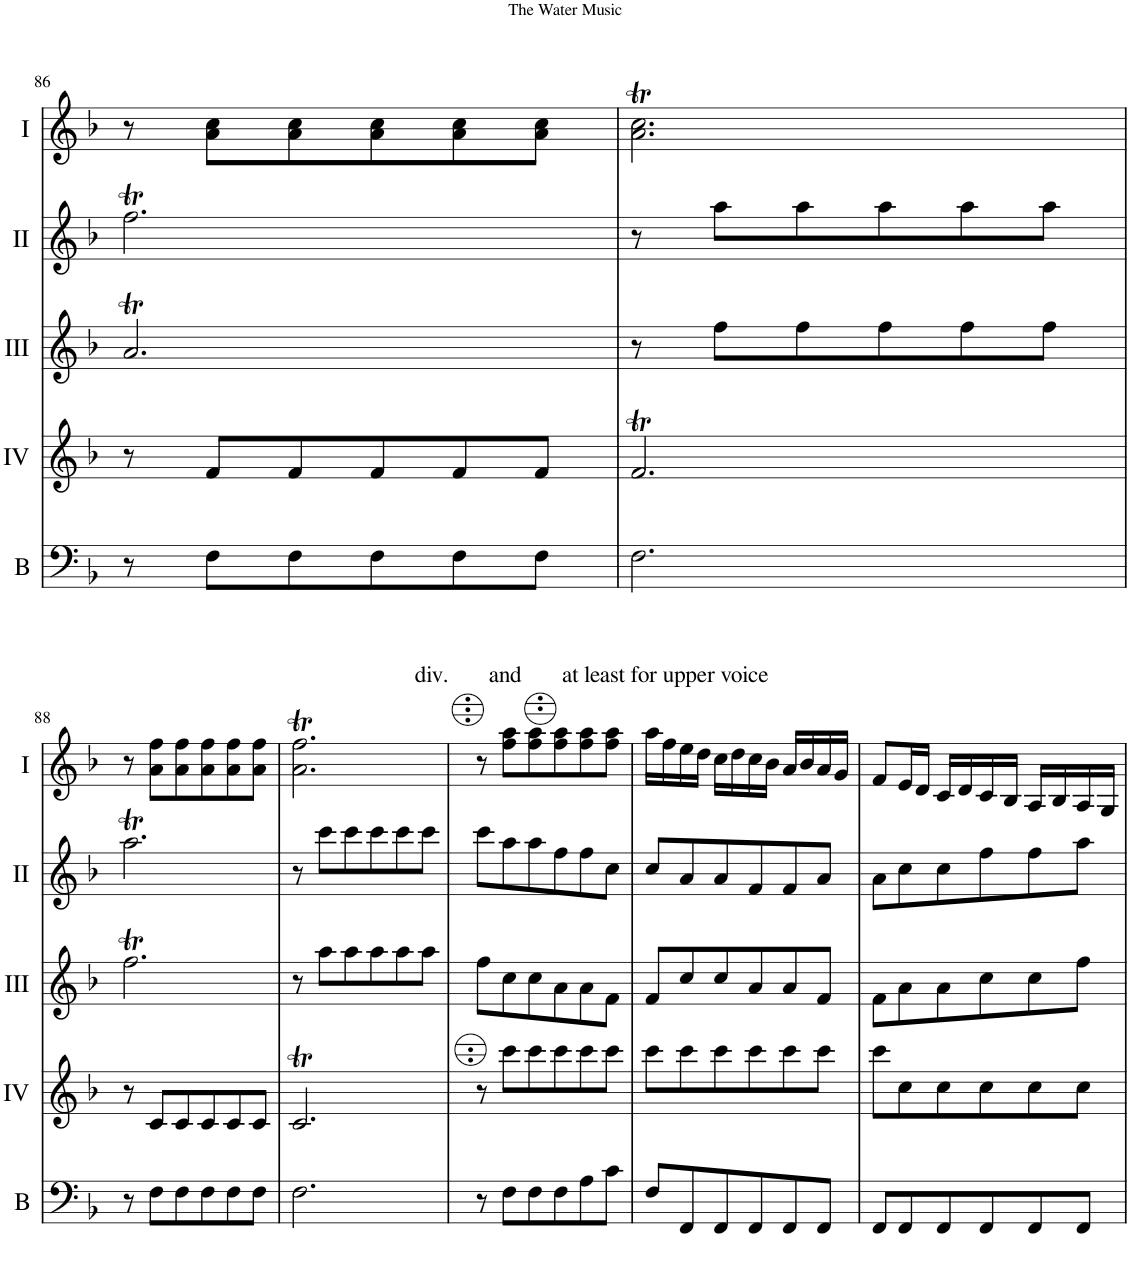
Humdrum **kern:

**kern	**kern	**kern	**kern	**kern
*part5	*part4	*part3	*part2	*part1
*staff5	*staff4	*staff3	*staff2	*staff1
*I"Bass	*I"Acc. 4	*I"Acc. 3	*I"Acc. 2	*I"Acc. 1
*I'B	*	*	*	*
!!LO:PB:g=z
*clefF4	*clefG2	*clefG2	*clefG2	*clefG2
*Trd7c12	*	*Trd7c12	*	*
*k[b-]	*k[b-]	*k[b-]	*k[b-]	*k[b-]
*M3/4	*M3/4	*M3/4	*M3/4	*M3/4
=86	=86	=86	=86	=86
8r	8r	2.at/	2.fT\	8r
8F\L	8f/L	.	.	8a\ 8cc\L
8F\	8f/	.	.	8a\ 8cc\
8F\	8f/	.	.	8a\ 8cc\
8F\	8f/	.	.	8a\ 8cc\
8F\J	8f/J	.	.	8a\ 8cc\J
=87	=87	=87	=87	=87
2.F\	2.fT/	8r	8r	2.a\T 2.cc\T
.	.	8ff\L	8a\L	.
.	.	8ff\	8a\	.
.	.	8ff\	8a\	.
.	.	8ff\	8a\	.
.	.	8ff\J	8a\J	.
!!LO:LB:g=z
=88	=88	=88	=88	=88
8r	8r	2.ffT\	2.at\	8r
8F\L	8c/L	.	.	8a\ 8ff\L
8F\	8c/	.	.	8a\ 8ff\
8F\	8c/	.	.	8a\ 8ff\
8F\	8c/	.	.	8a\ 8ff\
8F\J	8c/J	.	.	8a\ 8ff\J
=89	=89	=89	=89	=89
2.F\	2.cT/	8r	8r	2.a\T 2.ff\T
.	.	8aa\L	8cc\L	.
.	.	8aa\	8cc\	.
.	.	8aa\	8cc\	.
.	.	8aa\	8cc\	.
.	.	8aa\J	8cc\J	.
=90	=90	=90	=90	=90
8r	8r	8ff\L	8cc\L	8r
!	!	!	!	!LO:TX:a:t=div.       and       at least for upper voice
8F\L	8cc\L	8cc\	8a\	8ff\ 8aa\L
8F\	8cc\	8cc\	8a\	8ff\ 8aa\
8F\	8cc\	8a\	8f\	8ff\ 8aa\
8A\	8cc\	8a\	8f\	8ff\ 8aa\
8c\J	8cc\J	8f\J	8c\J	8ff\ 8aa\J
=91	=91	=91	=91	=91
8F/L	8cc\L	8f/L	8c/L	16aa\LL
.	.	.	.	16ff\
8FF/	8cc\	8cc/	8A/	16ee\
.	.	.	.	16dd\JJ
8FF/	8cc\	8cc/	8A/	16cc\LL
.	.	.	.	16dd\
8FF/	8cc\	8a/	8F/	16cc\
.	.	.	.	16b-\JJ
8FF/	8cc\	8a/	8F/	16a/LL
.	.	.	.	16b-/
8FF/J	8cc\J	8f/J	8A/J	16a/
.	.	.	.	16g/JJ
=92	=92	=92	=92	=92
8FF/L	8cc\L	8f\L	8A\L	8f/L
8FF/	8c\	8a\	8c\	16e/L
.	.	.	.	16d/JJ
8FF/	8c\	8a\	8c\	16c/LL
.	.	.	.	16d/
8FF/	8c\	8cc\	8f\	16c/
.	.	.	.	16B-/JJ
8FF/	8c\	8cc\	8f\	16A/LL
.	.	.	.	16B-/
8FF/J	8c\J	8ff\J	8a\J	16A/
.	.	.	.	16G/JJ
=	=	=	=	=
*-	*-	*-	*-	*-
